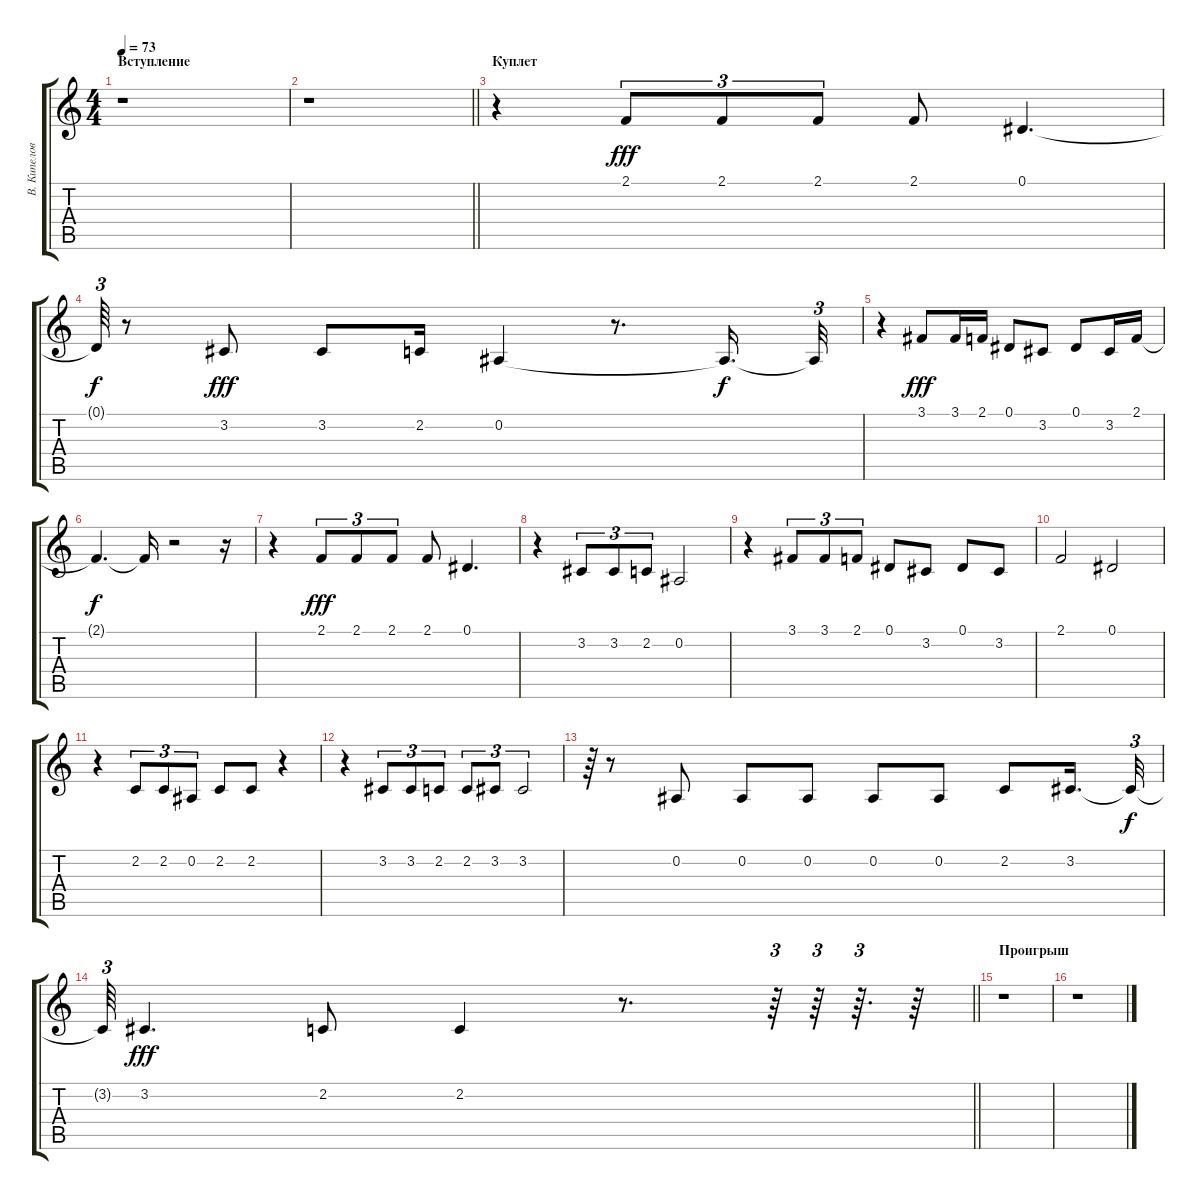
\track ("В. Кипелов" "В. Кипелов") {instrument tenorsax}
\staff {score tabs}
\tuning (Eb4 Bb3 Gb3 Db3 Ab2 Eb2) {hide}
\ts (4 4)
\section ("" "Вступление")
\tempo 73
\clef g2
\ks c
r.1{dy fff instrument tenorsax} |
\barLineRight lightlight
r.1 |
\section ("" "Куплет")
r.4 2.1.8{tu (3 2)} 2.1.8{tu (3 2)} 2.1.8{tu (3 2)} 2.1.8 0.1.4{d} |
0.1{t}.64{tu (3 2) dy f} r.8 3.2.8{dy fff} 3.2.8 2.2.16 0.2.4 r.8{d} 0.2{t}.16{d dy f} 0.2{t}.32{tu (3 2)} |
r.4 3.1.8{dy fff} 3.1.16 2.1.16 0.1.8 3.2.8 0.1.8 3.2.16 2.1.16 |
2.1{t}.4{d dy f} 2.1{t}.16 r.2 r.16 |
r.4 2.1.8{tu (3 2) dy fff} 2.1.8{tu (3 2)} 2.1.8{tu (3 2)} 2.1.8 0.1.4{d} |
r.4 3.2.8{tu (3 2)} 3.2.8{tu (3 2)} 2.2.8{tu (3 2)} 0.2.2 |
r.4 3.1.8{tu (3 2)} 3.1.8{tu (3 2)} 2.1.8{tu (3 2)} 0.1.8 3.2.8 0.1.8 3.2.8 |
2.1.2 0.1.2 |
r.4 2.2.8{tu (3 2)} 2.2.8{tu (3 2)} 0.2.8{tu (3 2)} 2.2.8 2.2.8 r.4 |
r.4 3.2.8{tu (3 2)} 3.2.8{tu (3 2)} 2.2.8{tu (3 2)} 2.2.8{tu (3 2)} 3.2.8{tu (3 2)} 3.2.2{tu (3 2)} |
r.64{tu (3 2)} r.8 0.2.8 0.2.8 0.2.8 0.2.8 0.2.8 2.2.8 3.2.16{d} 3.2{t}.32{tu (3 2) dy f} |
\barLineRight lightlight
3.2{t}.64{tu (3 2)} 3.2.4{d dy fff} 2.2.8 2.2.4 r.8{d} r.64{tu (3 2)} r.64{tu (3 2)} r.64{d tu (3 2)} r.64 |
\section ("" "Проигрыш")
r.1 |
r.1
